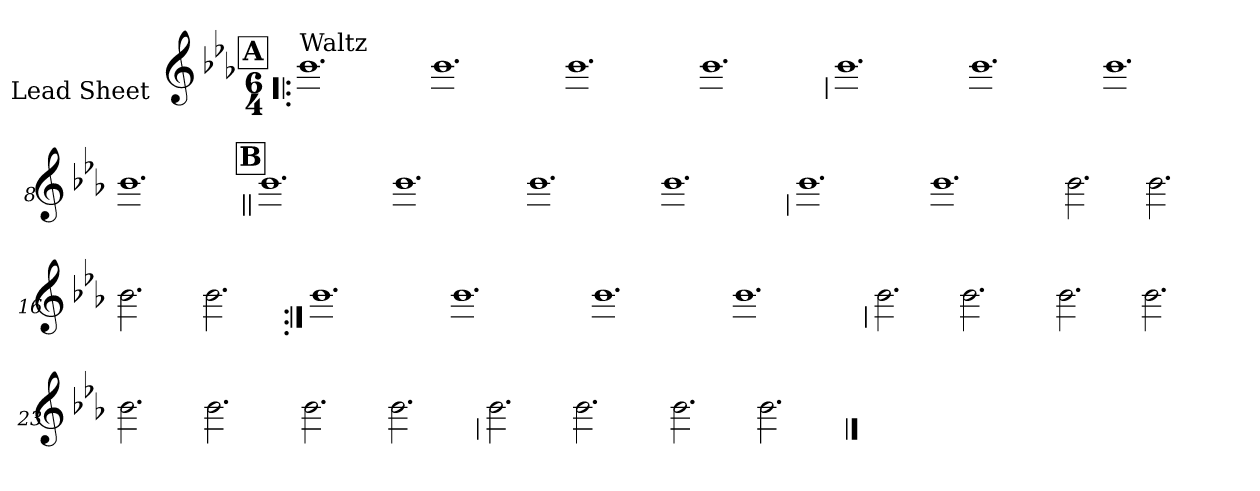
**kern
*part1
*staff1
*I"Lead Sheet
*stria0
*clefG2
*k[b-e-a-]
*E-:
*M6/4
!!LO:REH:place=s1:a:t=A
=1!|:
!LO:TX:a:t=Waltz
1.b-
=2-
1.b-
=3-
1.b-
=4-
1.b-
!!LO:LB:g=z
=5
1.b-
=6-
1.b-
=7-
1.b-
=8-
1.b-
!!LO:LB:g=z
!!LO:REH:place=s1:a:t=B
=9||
1.b-
=10-
1.b-
=11-
1.b-
=12-
1.b-
!!LO:LB:g=z
=13
1.b-
=14-
1.b-
=15-
2.b-
2.b-
=16-
2.b-
2.b-
!!LO:LB:g=z
=17:|!
1.b-
=18-
1.b-
=19-
1.b-
=20-
1.b-
!!LO:LB:g=z
=21
2.b-
2.b-
=22-
2.b-
2.b-
=23-
2.b-
2.b-
=24-
2.b-
2.b-
!!LO:LB:g=z
=25
2.b-
2.b-
=26-
2.b-
2.b-
==
*-
